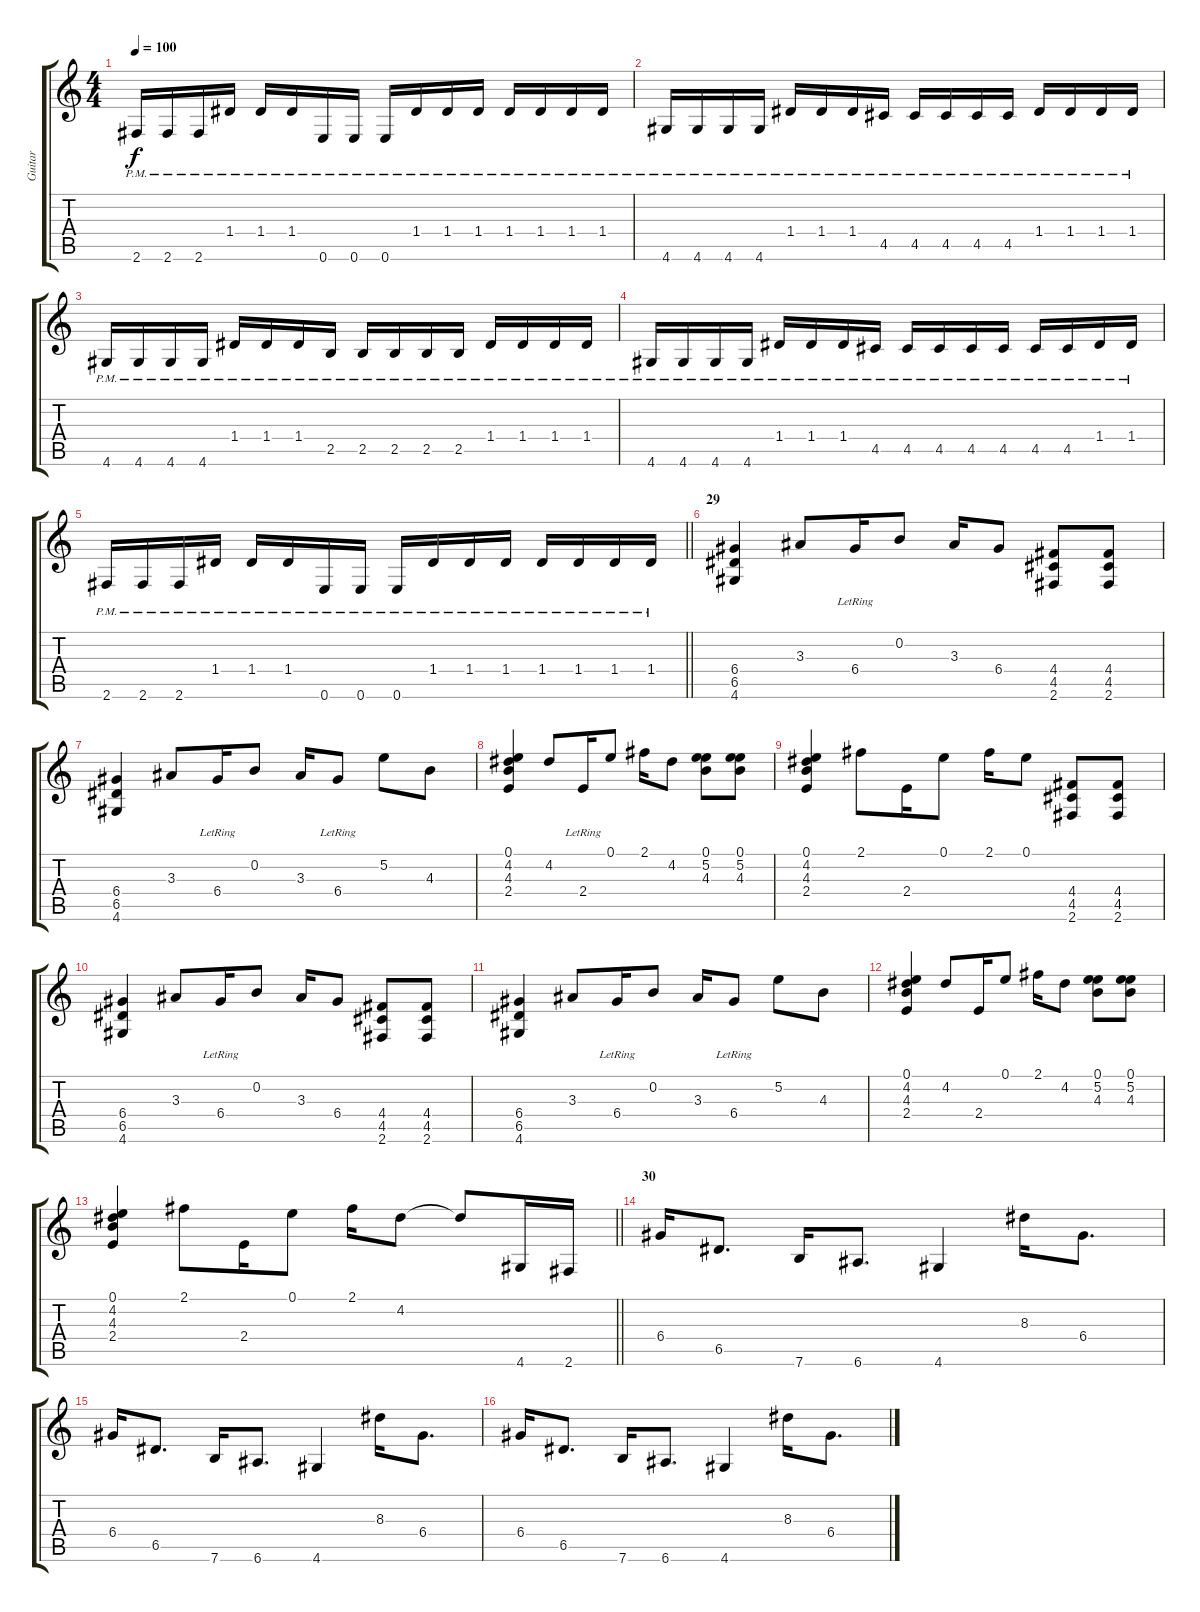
\track ("Guitar" "Guitar") {instrument distortionguitar}
\staff {score tabs}
\tuning (E4 B3 G3 D3 A2 E2) {hide}
\ts (4 4)
\tempo 100
\clef g2
\ks c
2.6{pm}.16{dy f} 2.6{pm}.16 2.6{pm}.16 1.4{pm}.16 1.4{pm}.16 1.4{pm}.16 0.6{pm}.16 0.6{pm}.16 0.6{pm}.16 1.4{pm}.16 1.4{pm}.16 1.4{pm}.16 1.4{pm}.16 1.4{pm}.16 1.4{pm}.16 1.4{pm}.16 |
4.6{pm}.16 4.6{pm}.16 4.6{pm}.16 4.6{pm}.16 1.4{pm}.16 1.4{pm}.16 1.4{pm}.16 4.5{pm}.16 4.5{pm}.16 4.5{pm}.16 4.5{pm}.16 4.5{pm}.16 1.4{pm}.16 1.4{pm}.16 1.4{pm}.16 1.4{pm}.16 |
4.6{pm}.16 4.6{pm}.16 4.6{pm}.16 4.6{pm}.16 1.4{pm}.16 1.4{pm}.16 1.4{pm}.16 2.5{pm}.16 2.5{pm}.16 2.5{pm}.16 2.5{pm}.16 2.5{pm}.16 1.4{pm}.16 1.4{pm}.16 1.4{pm}.16 1.4{pm}.16 |
4.6{pm}.16 4.6{pm}.16 4.6{pm}.16 4.6{pm}.16 1.4{pm}.16 1.4{pm}.16 1.4{pm}.16 4.5{pm}.16 4.5{pm}.16 4.5{pm}.16 4.5{pm}.16 4.5{pm}.16 4.5{pm}.16 4.5{pm}.16 1.4{pm}.16 1.4{pm}.16 |
\barLineRight lightlight
2.6{pm}.16 2.6{pm}.16 2.6{pm}.16 1.4{pm}.16 1.4{pm}.16 1.4{pm}.16 0.6{pm}.16 0.6{pm}.16 0.6{pm}.16 1.4{pm}.16 1.4{pm}.16 1.4{pm}.16 1.4{pm}.16 1.4{pm}.16 1.4{pm}.16 1.4{pm}.16 |
\section ("" "29")
(6.4 6.5 4.6).4 3.3.8 6.4{lr}.16 0.2.8 3.3.16 6.4.8 (4.4 4.5 2.6).8 (4.4 4.5 2.6).8 |
(6.4 6.5 4.6).4 3.3.8 6.4{lr}.16 0.2.8 3.3.16 6.4{lr}.8 5.2.8 4.3.8 |
(0.1 4.2 4.3 2.4).4 4.2.8 2.4{lr}.16 0.1.8 2.1.16 4.2.8 (0.1 5.2 4.3).8 (0.1 5.2 4.3).8 |
(0.1 4.2 4.3 2.4).4 2.1.8 2.4.16 0.1.8 2.1.16 0.1.8 (4.4 4.5 2.6).8 (4.4 4.5 2.6).8 |
(6.4 6.5 4.6).4 3.3.8 6.4{lr}.16 0.2.8 3.3.16 6.4.8 (4.4 4.5 2.6).8 (4.4 4.5 2.6).8 |
(6.4 6.5 4.6).4 3.3.8 6.4{lr}.16 0.2.8 3.3.16 6.4{lr}.8 5.2.8 4.3.8 |
(0.1 4.2 4.3 2.4).4 4.2.8 2.4.16 0.1.8 2.1.16 4.2.8 (0.1 5.2 4.3).8 (0.1 5.2 4.3).8 |
\barLineRight lightlight
(0.1 4.2 4.3 2.4).4 2.1.8 2.4.16 0.1.8 2.1.16 4.2.8 4.2{t}.8 4.6.16 2.6.16 |
\section ("" "30")
6.4.16 6.5.8{d} 7.6.16 6.6.8{d} 4.6.4 8.3.16 6.4.8{d} |
6.4.16 6.5.8{d} 7.6.16 6.6.8{d} 4.6.4 8.3.16 6.4.8{d} |
6.4.16 6.5.8{d} 7.6.16 6.6.8{d} 4.6.4 8.3.16 6.4.8{d}
